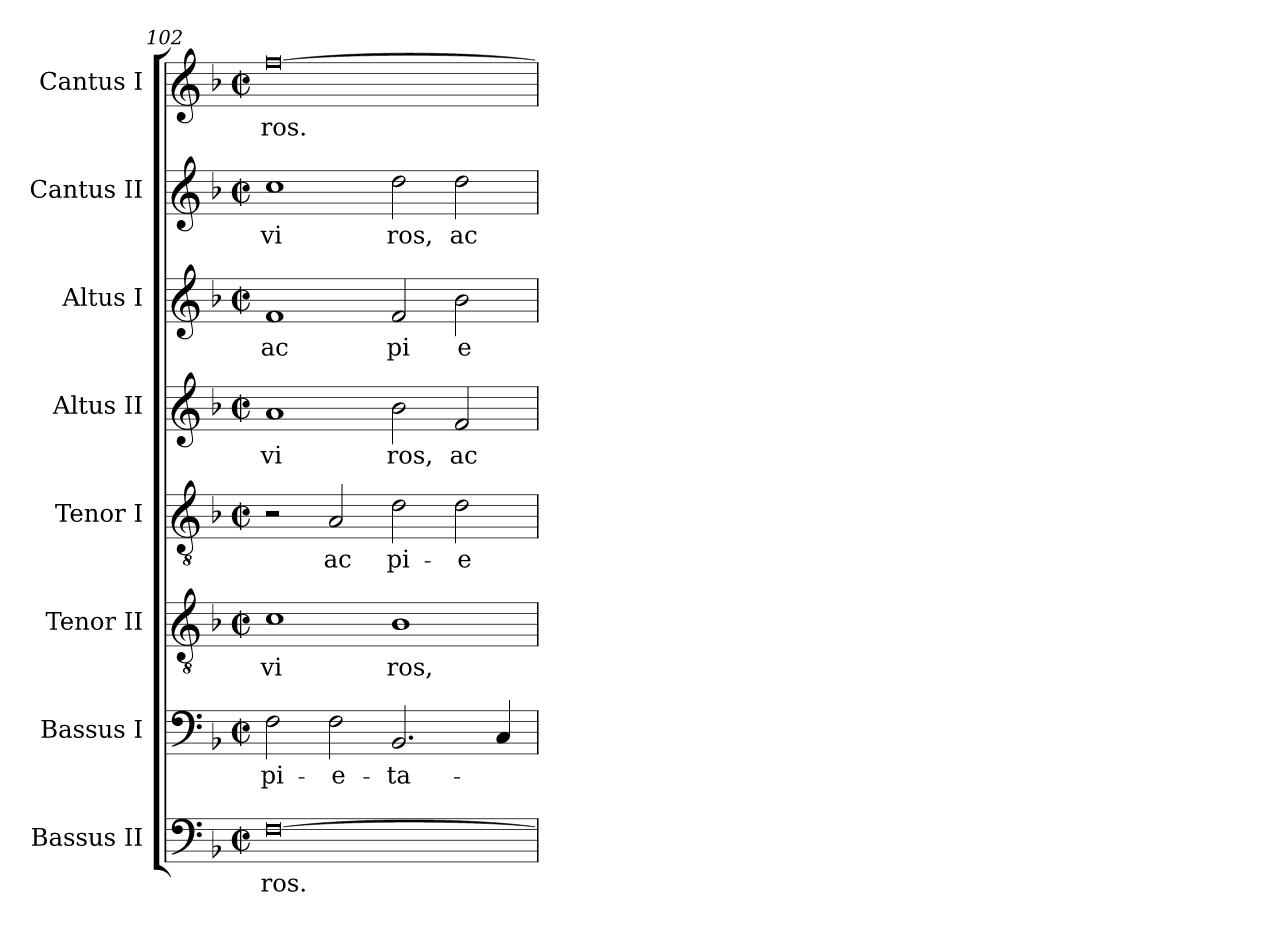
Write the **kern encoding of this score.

**kern	**text	**kern	**text	**kern	**text	**kern	**text	**kern	**text	**kern	**text	**kern	**text	**kern	**text
*part8	*part8	*part7	*part7	*part6	*part6	*part5	*part5	*part4	*part4	*part3	*part3	*part2	*part2	*part1	*part1
*staff8	*staff8	*staff7	*staff7	*staff6	*staff6	*staff5	*staff5	*staff4	*staff4	*staff3	*staff3	*staff2	*staff2	*staff1	*staff1
*I"Bassus II	*	*I"Bassus I	*	*I"Tenor II	*	*I"Tenor I	*	*I"Altus II	*	*I"Altus I	*	*I"Cantus II	*	*I"Cantus I	*
*I'B II	*	*I'B I	*	*I'T II	*	*I'T I	*	*I'A II	*	*I'A I	*	*	*	*	*
*clefF4	*	*clefF4	*	*clefGv2	*	*clefGv2	*	*clefG2	*	*clefG2	*	*clefG2	*	*clefG2	*
*k[b-]	*	*k[b-]	*	*k[b-]	*	*k[b-]	*	*k[b-]	*	*k[b-]	*	*k[b-]	*	*k[b-]	*
*F:	*	*F:	*	*F:	*	*F:	*	*F:	*	*F:	*	*F:	*	*F:	*
*M2/2	*	*M2/2	*	*M2/2	*	*M2/2	*	*M2/2	*	*M2/2	*	*M2/2	*	*M2/2	*
*met(c|)	*	*met(c|)	*	*met(c|)	*	*met(c|)	*	*met(c|)	*	*met(c|)	*	*met(c|)	*	*met(c|)	*
=102	=102	=102	=102	=102	=102	=102	=102	=102	=102	=102	=102	=102	=102	=102	=102
!	!LO:LY:b:cj	!	!LO:LY:b:cj	!	!LO:LY:b:cj	!	!	!	!LO:LY:b:cj	!	!LO:LY:b:cj	!	!LO:LY:b:cj	!	!LO:LY:b:cj
[>0F	ros.	2F\	pi-	1c	vi	2r	.	1a	vi	1f	ac	1cc	vi	[>0ff	ros.
!	!	!	!LO:LY:b:cj	!	!	!	!LO:LY:b:cj	!	!	!	!	!	!	!	!
.	.	2F\	-e-	.	.	2A/	ac	.	.	.	.	.	.	.	.
!	!	!	!LO:LY:b:cj	!	!LO:LY:b:cj	!	!LO:LY:b:cj	!	!LO:LY:b:cj	!	!LO:LY:b:cj	!	!LO:LY:b:cj	!	!
.	.	2.BB-/	-ta-	1B-	ros,	2d\	pi-	2b-\	ros,	2f/	pi	2dd\	ros,	.	.
!	!	!	!	!	!	!	!LO:LY:b:cj	!	!LO:LY:b:cj	!	!LO:LY:b:cj	!	!LO:LY:b:cj	!	!
.	.	.	.	.	.	2d\	-e-	2f/	ac	2b-\	e	2dd\	ac	.	.
.	.	4C/	.	.	.	.	.	.	.	.	.	.	.	.	.
=	=	=	=	=	=	=	=	=	=	=	=	=	=	=	=
*-	*-	*-	*-	*-	*-	*-	*-	*-	*-	*-	*-	*-	*-	*-	*-
